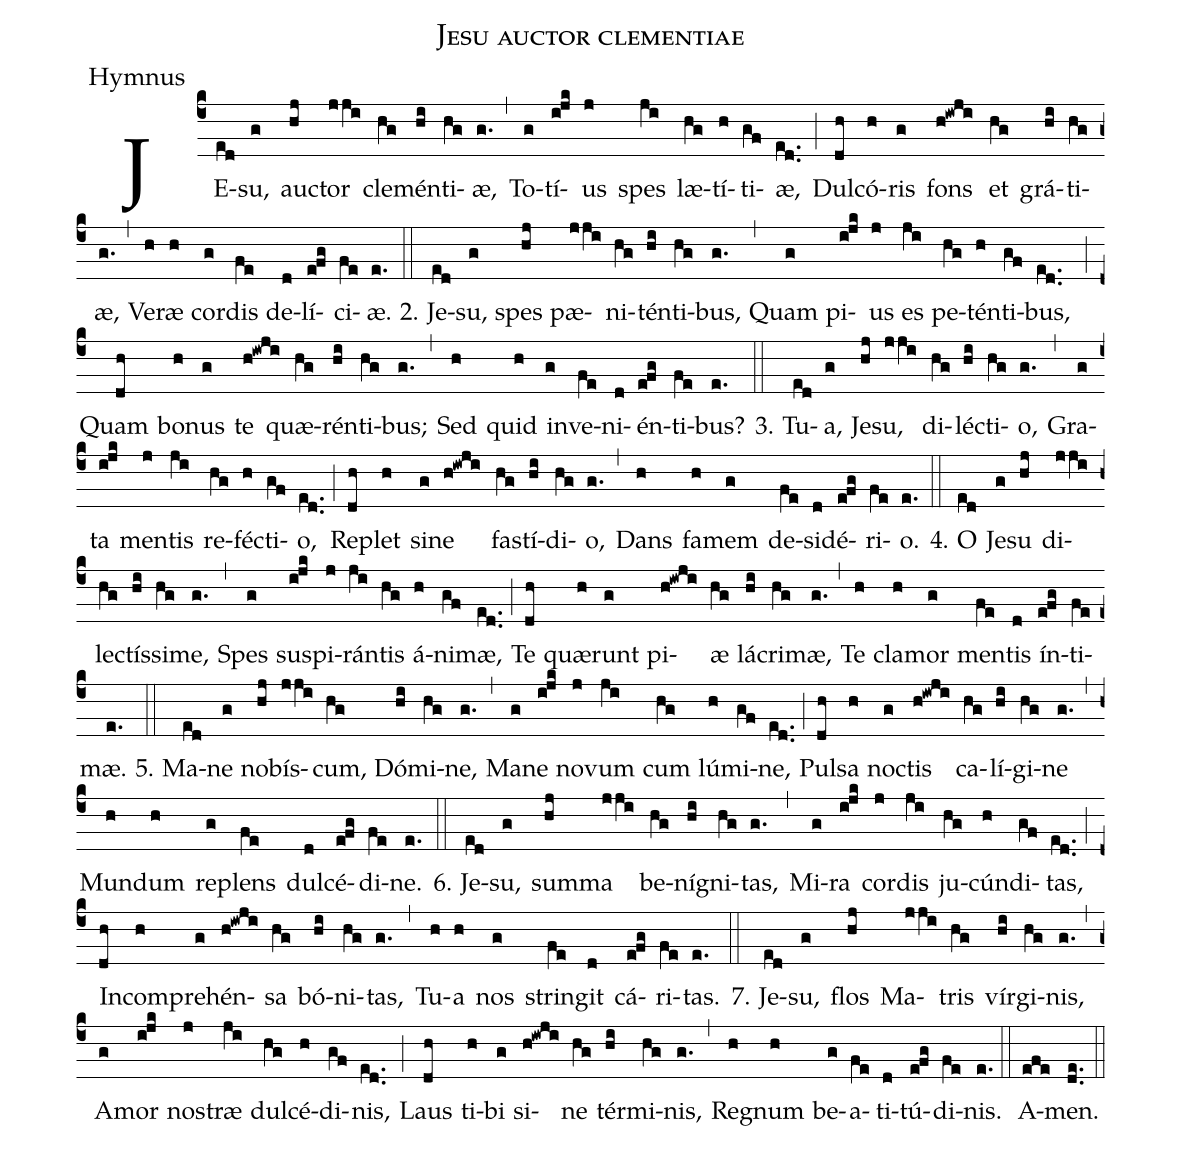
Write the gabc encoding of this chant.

name:Jesu auctor clementiae;
office-part:Hymnus;
%%
(c4)JE(ed)su,(g) auc(hj)tor(jji) cle(hg)mén(hi)ti(hg)æ,(g.) (,)
To(g)tí(i!jk)us(j) spes(ji) læ(hg)tí(h)ti(gf)æ,(ed..) (;)
Dul(dh)có(h)ris(g) fons(h!iwji) et(hg) grá(hi)ti(hg)æ,(g.) (,)
Ve(h)ræ(h) cor(g)dis(fe) de(d)lí(e!fg)ci(fe)æ.(e.) (::)

2. Je(ed)su,(g) spes(hj) pæ(jji)ni(hg)tén(hi)ti(hg)bus,(g.) (,)
Quam(g) pi(i!jk)us(j) es(ji) pe(hg)tén(h)ti(gf)bus,(ed..) (;)
Quam(dh) bo(h)nus(g) te(h!iwji) quæ(hg)rén(hi)ti(hg)bus;(g.) (,)
Sed(h) quid(h) in(g)ve(fe)ni(d)én(e!fg)ti(fe)bus?(e.) (::)

3. Tu(ed)a,(g) Je(hj)su,(jji) di(hg)léc(hi)ti(hg)o,(g.) (,)
Gra(g)ta(i!jk) men(j)tis(ji) re(hg)féc(h)ti(gf)o,(ed..) (;)
Re(dh)plet(h) si(g)ne(h!iwji) fas(hg)tí(hi)di(hg)o,(g.) (,)
Dans(h) fa(h)mem(g) de(fe)si(d)dé(e!fg)ri(fe)o.(e.) (::)

4. O(ed) Je(g)su(hj) di(jji)lec(hg)tís(hi)si(hg)me,(g.) (,)
Spes(g) su(i!jk)spi(j)rán(ji)tis(hg) á(h)ni(gf)mæ,(ed..) (;)
Te(dh) quæ(h)runt(g) pi(h!iwji)æ(hg) lá(hi)cri(hg)mæ,(g.) (,)
Te(h) cla(h)mor(g) men(fe)tis(d) ín(e!fg)ti(fe)mæ.(e.) (::)

5. Ma(ed)ne(g) no(hj)bís(jji)cum,(hg) Dó(hi)mi(hg)ne,(g.) (,)
Ma(g)ne(i!jk) no(j)vum(ji) cum(hg) lú(h)mi(gf)ne,(ed..) (;)
Pul(dh)sa(h) noc(g)tis(h!iwji) ca(hg)lí(hi)gi(hg)ne(g.) (,)
Mun(h)dum(h) re(g)plens(fe) dul(d)cé(e!fg)di(fe)ne.(e.) (::)

6. Je(ed)su,(g) sum(hj)ma(jji) be(hg)ní(hi)gni(hg)tas,(g.) (,)
Mi(g)ra(i!jk) cor(j)dis(ji) ju(hg)cún(h)di(gf)tas,(ed..) (;)
In(dh)com(h)pre(g)hén(h!iwji)sa(hg) bó(hi)ni(hg)tas,(g.) (,)
Tu(h)a(h) nos(g) strin(fe)git(d) cá(e!fg)ri(fe)tas.(e.) (::)

7. Je(ed)su,(g) flos(hj) Ma(jji)tris(hg) vír(hi)gi(hg)nis,(g.) (,)
A(g)mor(i!jk) nos(j)træ(ji) dul(hg)cé(h)di(gf)nis,(ed..) (;)
Laus(dh) ti(h)bi(g) si(h!iwji)ne(hg) tér(hi)mi(hg)nis,(g.) (,)
Re(h)gnum(h) be(g)a(fe)ti(d)tú(e!fg)di(fe)nis.(e.) (::)
A(efe)men.(de..) (::)
